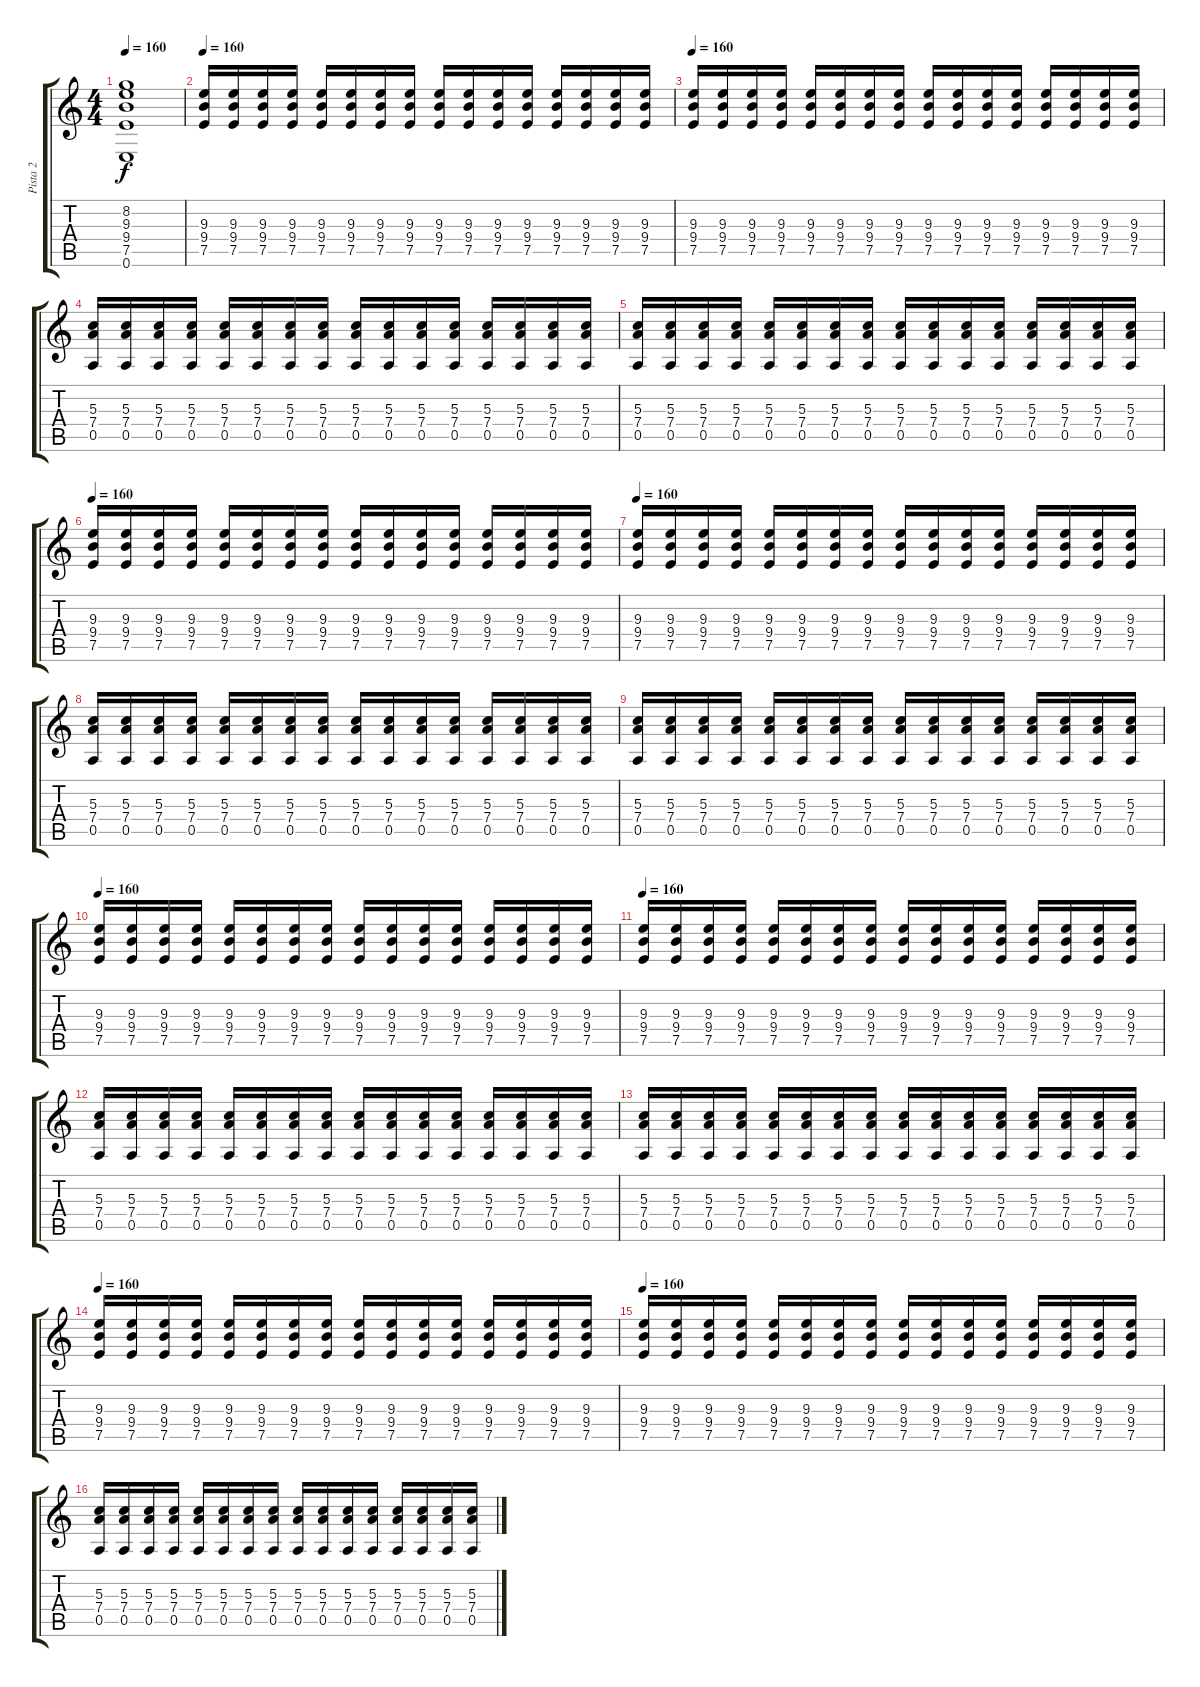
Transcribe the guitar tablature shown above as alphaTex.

\track ("Pista 2" "Pista 2") {instrument distortionguitar}
\staff {score tabs}
\tuning (E4 B3 G3 D3 A2 E2) {hide}
\ts (4 4)
\tempo 160
\clef g2
\ks c
(8.2 9.3 9.4 7.5 0.6).1{dy f} |
\tempo 160
(9.3 9.4 7.5).16 (9.3 9.4 7.5).16 (9.3 9.4 7.5).16 (9.3 9.4 7.5).16 (9.3 9.4 7.5).16 (9.3 9.4 7.5).16 (9.3 9.4 7.5).16 (9.3 9.4 7.5).16 (9.3 9.4 7.5).16 (9.3 9.4 7.5).16 (9.3 9.4 7.5).16 (9.3 9.4 7.5).16 (9.3 9.4 7.5).16 (9.3 9.4 7.5).16 (9.3 9.4 7.5).16 (9.3 9.4 7.5).16 |
\tempo 160
(9.3 9.4 7.5).16 (9.3 9.4 7.5).16 (9.3 9.4 7.5).16 (9.3 9.4 7.5).16 (9.3 9.4 7.5).16 (9.3 9.4 7.5).16 (9.3 9.4 7.5).16 (9.3 9.4 7.5).16 (9.3 9.4 7.5).16 (9.3 9.4 7.5).16 (9.3 9.4 7.5).16 (9.3 9.4 7.5).16 (9.3 9.4 7.5).16 (9.3 9.4 7.5).16 (9.3 9.4 7.5).16 (9.3 9.4 7.5).16 |
(5.3 7.4 0.5).16 (5.3 7.4 0.5).16 (5.3 7.4 0.5).16 (5.3 7.4 0.5).16 (5.3 7.4 0.5).16 (5.3 7.4 0.5).16 (5.3 7.4 0.5).16 (5.3 7.4 0.5).16 (5.3 7.4 0.5).16 (5.3 7.4 0.5).16 (5.3 7.4 0.5).16 (5.3 7.4 0.5).16 (5.3 7.4 0.5).16 (5.3 7.4 0.5).16 (5.3 7.4 0.5).16 (5.3 7.4 0.5).16 |
(5.3 7.4 0.5).16 (5.3 7.4 0.5).16 (5.3 7.4 0.5).16 (5.3 7.4 0.5).16 (5.3 7.4 0.5).16 (5.3 7.4 0.5).16 (5.3 7.4 0.5).16 (5.3 7.4 0.5).16 (5.3 7.4 0.5).16 (5.3 7.4 0.5).16 (5.3 7.4 0.5).16 (5.3 7.4 0.5).16 (5.3 7.4 0.5).16 (5.3 7.4 0.5).16 (5.3 7.4 0.5).16 (5.3 7.4 0.5).16 |
\tempo 160
(9.3 9.4 7.5).16 (9.3 9.4 7.5).16 (9.3 9.4 7.5).16 (9.3 9.4 7.5).16 (9.3 9.4 7.5).16 (9.3 9.4 7.5).16 (9.3 9.4 7.5).16 (9.3 9.4 7.5).16 (9.3 9.4 7.5).16 (9.3 9.4 7.5).16 (9.3 9.4 7.5).16 (9.3 9.4 7.5).16 (9.3 9.4 7.5).16 (9.3 9.4 7.5).16 (9.3 9.4 7.5).16 (9.3 9.4 7.5).16 |
\tempo 160
(9.3 9.4 7.5).16 (9.3 9.4 7.5).16 (9.3 9.4 7.5).16 (9.3 9.4 7.5).16 (9.3 9.4 7.5).16 (9.3 9.4 7.5).16 (9.3 9.4 7.5).16 (9.3 9.4 7.5).16 (9.3 9.4 7.5).16 (9.3 9.4 7.5).16 (9.3 9.4 7.5).16 (9.3 9.4 7.5).16 (9.3 9.4 7.5).16 (9.3 9.4 7.5).16 (9.3 9.4 7.5).16 (9.3 9.4 7.5).16 |
(5.3 7.4 0.5).16 (5.3 7.4 0.5).16 (5.3 7.4 0.5).16 (5.3 7.4 0.5).16 (5.3 7.4 0.5).16 (5.3 7.4 0.5).16 (5.3 7.4 0.5).16 (5.3 7.4 0.5).16 (5.3 7.4 0.5).16 (5.3 7.4 0.5).16 (5.3 7.4 0.5).16 (5.3 7.4 0.5).16 (5.3 7.4 0.5).16 (5.3 7.4 0.5).16 (5.3 7.4 0.5).16 (5.3 7.4 0.5).16 |
(5.3 7.4 0.5).16 (5.3 7.4 0.5).16 (5.3 7.4 0.5).16 (5.3 7.4 0.5).16 (5.3 7.4 0.5).16 (5.3 7.4 0.5).16 (5.3 7.4 0.5).16 (5.3 7.4 0.5).16 (5.3 7.4 0.5).16 (5.3 7.4 0.5).16 (5.3 7.4 0.5).16 (5.3 7.4 0.5).16 (5.3 7.4 0.5).16 (5.3 7.4 0.5).16 (5.3 7.4 0.5).16 (5.3 7.4 0.5).16 |
\tempo 160
(9.3 9.4 7.5).16 (9.3 9.4 7.5).16 (9.3 9.4 7.5).16 (9.3 9.4 7.5).16 (9.3 9.4 7.5).16 (9.3 9.4 7.5).16 (9.3 9.4 7.5).16 (9.3 9.4 7.5).16 (9.3 9.4 7.5).16 (9.3 9.4 7.5).16 (9.3 9.4 7.5).16 (9.3 9.4 7.5).16 (9.3 9.4 7.5).16 (9.3 9.4 7.5).16 (9.3 9.4 7.5).16 (9.3 9.4 7.5).16 |
\tempo 160
(9.3 9.4 7.5).16 (9.3 9.4 7.5).16 (9.3 9.4 7.5).16 (9.3 9.4 7.5).16 (9.3 9.4 7.5).16 (9.3 9.4 7.5).16 (9.3 9.4 7.5).16 (9.3 9.4 7.5).16 (9.3 9.4 7.5).16 (9.3 9.4 7.5).16 (9.3 9.4 7.5).16 (9.3 9.4 7.5).16 (9.3 9.4 7.5).16 (9.3 9.4 7.5).16 (9.3 9.4 7.5).16 (9.3 9.4 7.5).16 |
(5.3 7.4 0.5).16 (5.3 7.4 0.5).16 (5.3 7.4 0.5).16 (5.3 7.4 0.5).16 (5.3 7.4 0.5).16 (5.3 7.4 0.5).16 (5.3 7.4 0.5).16 (5.3 7.4 0.5).16 (5.3 7.4 0.5).16 (5.3 7.4 0.5).16 (5.3 7.4 0.5).16 (5.3 7.4 0.5).16 (5.3 7.4 0.5).16 (5.3 7.4 0.5).16 (5.3 7.4 0.5).16 (5.3 7.4 0.5).16 |
(5.3 7.4 0.5).16 (5.3 7.4 0.5).16 (5.3 7.4 0.5).16 (5.3 7.4 0.5).16 (5.3 7.4 0.5).16 (5.3 7.4 0.5).16 (5.3 7.4 0.5).16 (5.3 7.4 0.5).16 (5.3 7.4 0.5).16 (5.3 7.4 0.5).16 (5.3 7.4 0.5).16 (5.3 7.4 0.5).16 (5.3 7.4 0.5).16 (5.3 7.4 0.5).16 (5.3 7.4 0.5).16 (5.3 7.4 0.5).16 |
\tempo 160
(9.3 9.4 7.5).16 (9.3 9.4 7.5).16 (9.3 9.4 7.5).16 (9.3 9.4 7.5).16 (9.3 9.4 7.5).16 (9.3 9.4 7.5).16 (9.3 9.4 7.5).16 (9.3 9.4 7.5).16 (9.3 9.4 7.5).16 (9.3 9.4 7.5).16 (9.3 9.4 7.5).16 (9.3 9.4 7.5).16 (9.3 9.4 7.5).16 (9.3 9.4 7.5).16 (9.3 9.4 7.5).16 (9.3 9.4 7.5).16 |
\tempo 160
(9.3 9.4 7.5).16 (9.3 9.4 7.5).16 (9.3 9.4 7.5).16 (9.3 9.4 7.5).16 (9.3 9.4 7.5).16 (9.3 9.4 7.5).16 (9.3 9.4 7.5).16 (9.3 9.4 7.5).16 (9.3 9.4 7.5).16 (9.3 9.4 7.5).16 (9.3 9.4 7.5).16 (9.3 9.4 7.5).16 (9.3 9.4 7.5).16 (9.3 9.4 7.5).16 (9.3 9.4 7.5).16 (9.3 9.4 7.5).16 |
(5.3 7.4 0.5).16 (5.3 7.4 0.5).16 (5.3 7.4 0.5).16 (5.3 7.4 0.5).16 (5.3 7.4 0.5).16 (5.3 7.4 0.5).16 (5.3 7.4 0.5).16 (5.3 7.4 0.5).16 (5.3 7.4 0.5).16 (5.3 7.4 0.5).16 (5.3 7.4 0.5).16 (5.3 7.4 0.5).16 (5.3 7.4 0.5).16 (5.3 7.4 0.5).16 (5.3 7.4 0.5).16 (5.3 7.4 0.5).16
